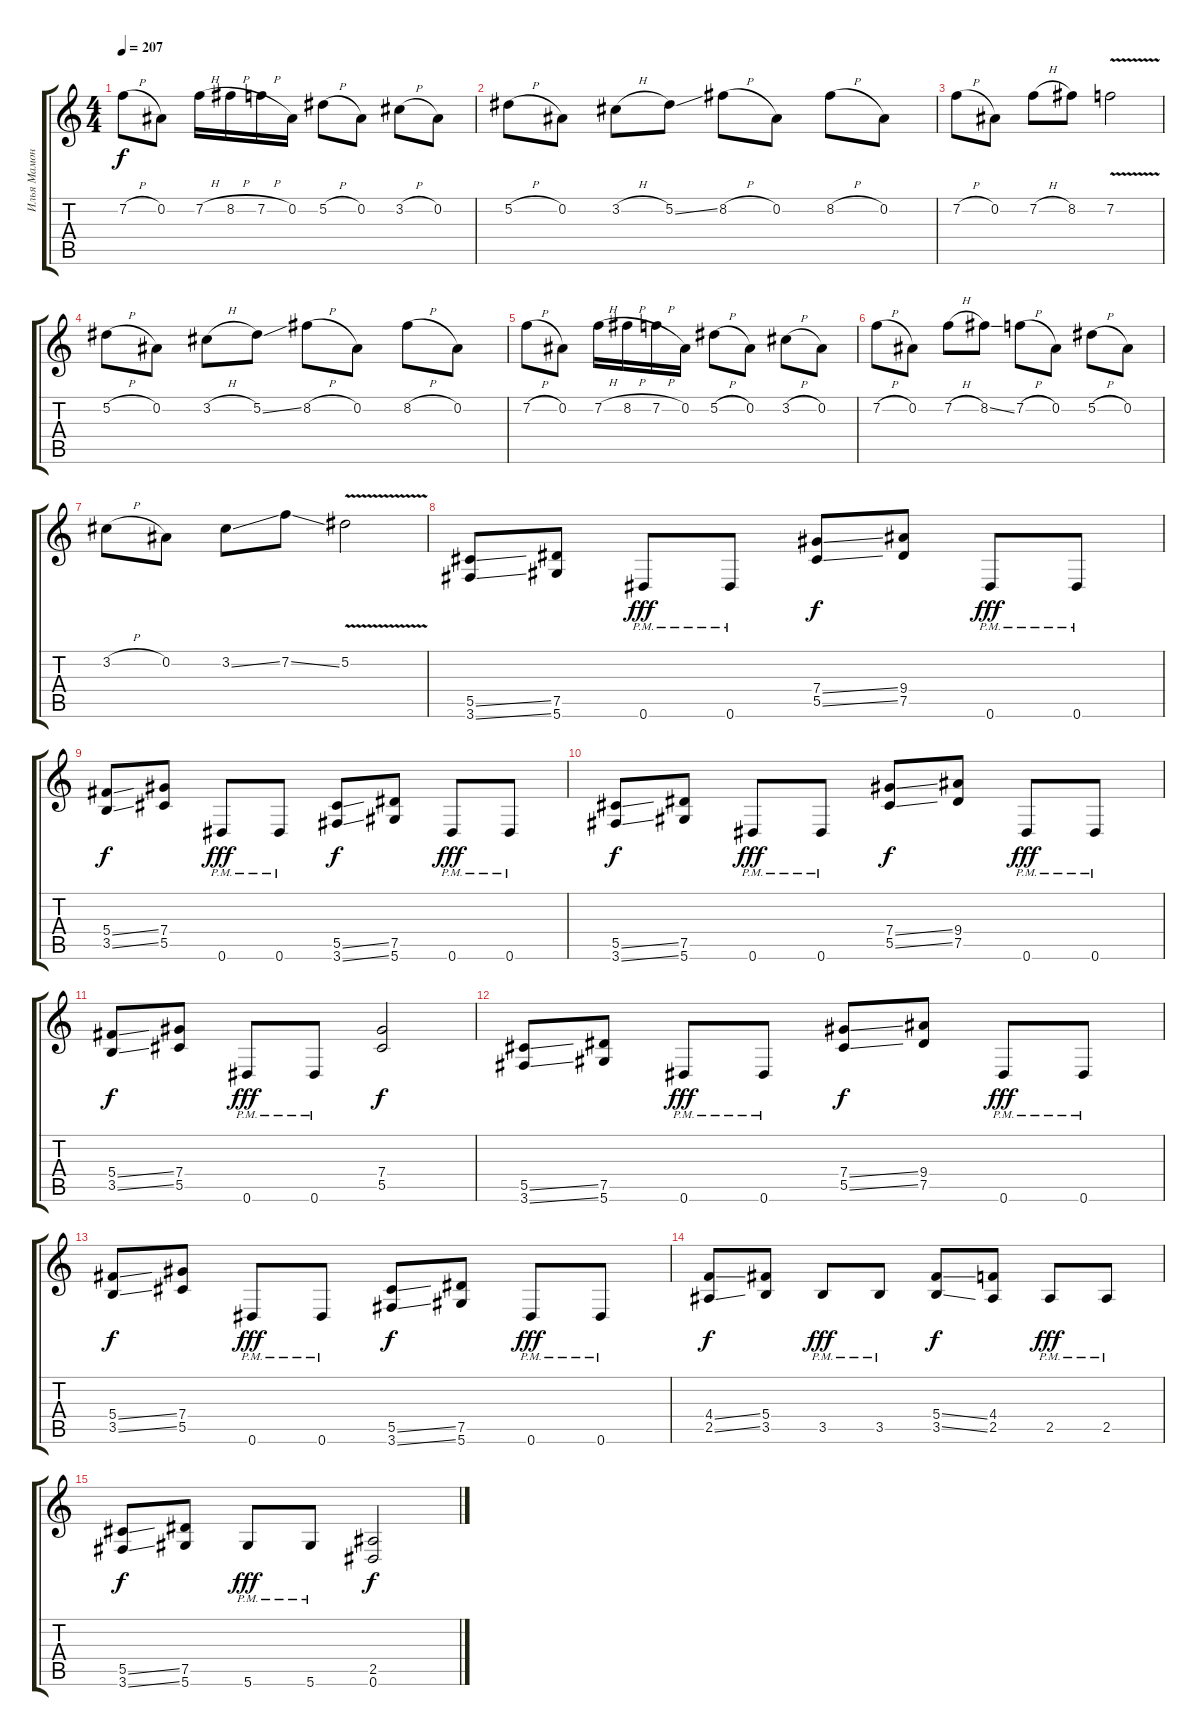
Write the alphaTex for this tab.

\track ("Илья Мамонтов" "Илья Мамон") {instrument distortionguitar}
\staff {score tabs}
\tuning (Eb4 Bb3 Gb3 Db3 Ab2 Eb2) {hide}
\ts (4 4)
\tempo 207
\clef g2
\ks c
7.2{h}.8{dy f} 0.2.8 7.2{h}.16 8.2{h}.16 7.2{h}.16 0.2.16 5.2{h}.8 0.2.8 3.2{h}.8 0.2.8 |
5.2{h}.8 0.2.8 3.2{h}.8 5.2{ss}.8 8.2{h}.8 0.2.8 8.2{h}.8 0.2.8 |
7.2{h}.8 0.2.8 7.2{h}.8 8.2.8 7.2{v}.2 |
5.2{h}.8 0.2.8 3.2{h}.8 5.2{ss}.8 8.2{h}.8 0.2.8 8.2{h}.8 0.2.8 |
7.2{h}.8 0.2.8 7.2{h}.16 8.2{h}.16 7.2{h}.16 0.2.16 5.2{h}.8 0.2.8 3.2{h}.8 0.2.8 |
7.2{h}.8 0.2.8 7.2{h}.8 8.2{ss}.8 7.2{h}.8 0.2.8 5.2{h}.8 0.2.8 |
3.2{h}.8 0.2.8 3.2{ss}.8 7.2{ss}.8 5.2{v}.2 |
(5.5{ss} 3.6{ss}).8 (7.5 5.6).8 0.6{pm}.8{dy fff} 0.6{pm}.8 (7.4{ss} 5.5{ss}).8{dy f} (9.4 7.5).8 0.6{pm}.8{dy fff} 0.6{pm}.8 |
(5.4{ss} 3.5{ss}).8{dy f} (7.4 5.5).8 0.6{pm}.8{dy fff} 0.6{pm}.8 (5.5{ss} 3.6{ss}).8{dy f} (7.5 5.6).8 0.6{pm}.8{dy fff} 0.6{pm}.8 |
(5.5{ss} 3.6{ss}).8{dy f} (7.5 5.6).8 0.6{pm}.8{dy fff} 0.6{pm}.8 (7.4{ss} 5.5{ss}).8{dy f} (9.4 7.5).8 0.6{pm}.8{dy fff} 0.6{pm}.8 |
(5.4{ss} 3.5{ss}).8{dy f} (7.4 5.5).8 0.6{pm}.8{dy fff} 0.6{pm}.8 (7.4 5.5).2{dy f} |
(5.5{ss} 3.6{ss}).8 (7.5 5.6).8 0.6{pm}.8{dy fff} 0.6{pm}.8 (7.4{ss} 5.5{ss}).8{dy f} (9.4 7.5).8 0.6{pm}.8{dy fff} 0.6{pm}.8 |
(5.4{ss} 3.5{ss}).8{dy f} (7.4 5.5).8 0.6{pm}.8{dy fff} 0.6{pm}.8 (5.5{ss} 3.6{ss}).8{dy f} (7.5 5.6).8 0.6{pm}.8{dy fff} 0.6{pm}.8 |
(4.4{ss} 2.5{ss}).8{dy f} (5.4 3.5).8 3.5{pm}.8{dy fff} 3.5{pm}.8 (5.4{ss} 3.5{ss}).8{dy f} (4.4 2.5).8 2.5{pm}.8{dy fff} 2.5{pm}.8 |
(5.5{ss} 3.6{ss}).8{dy f} (7.5 5.6).8 5.6{pm}.8{dy fff} 5.6{pm}.8 (2.5 0.6).2{dy f}
